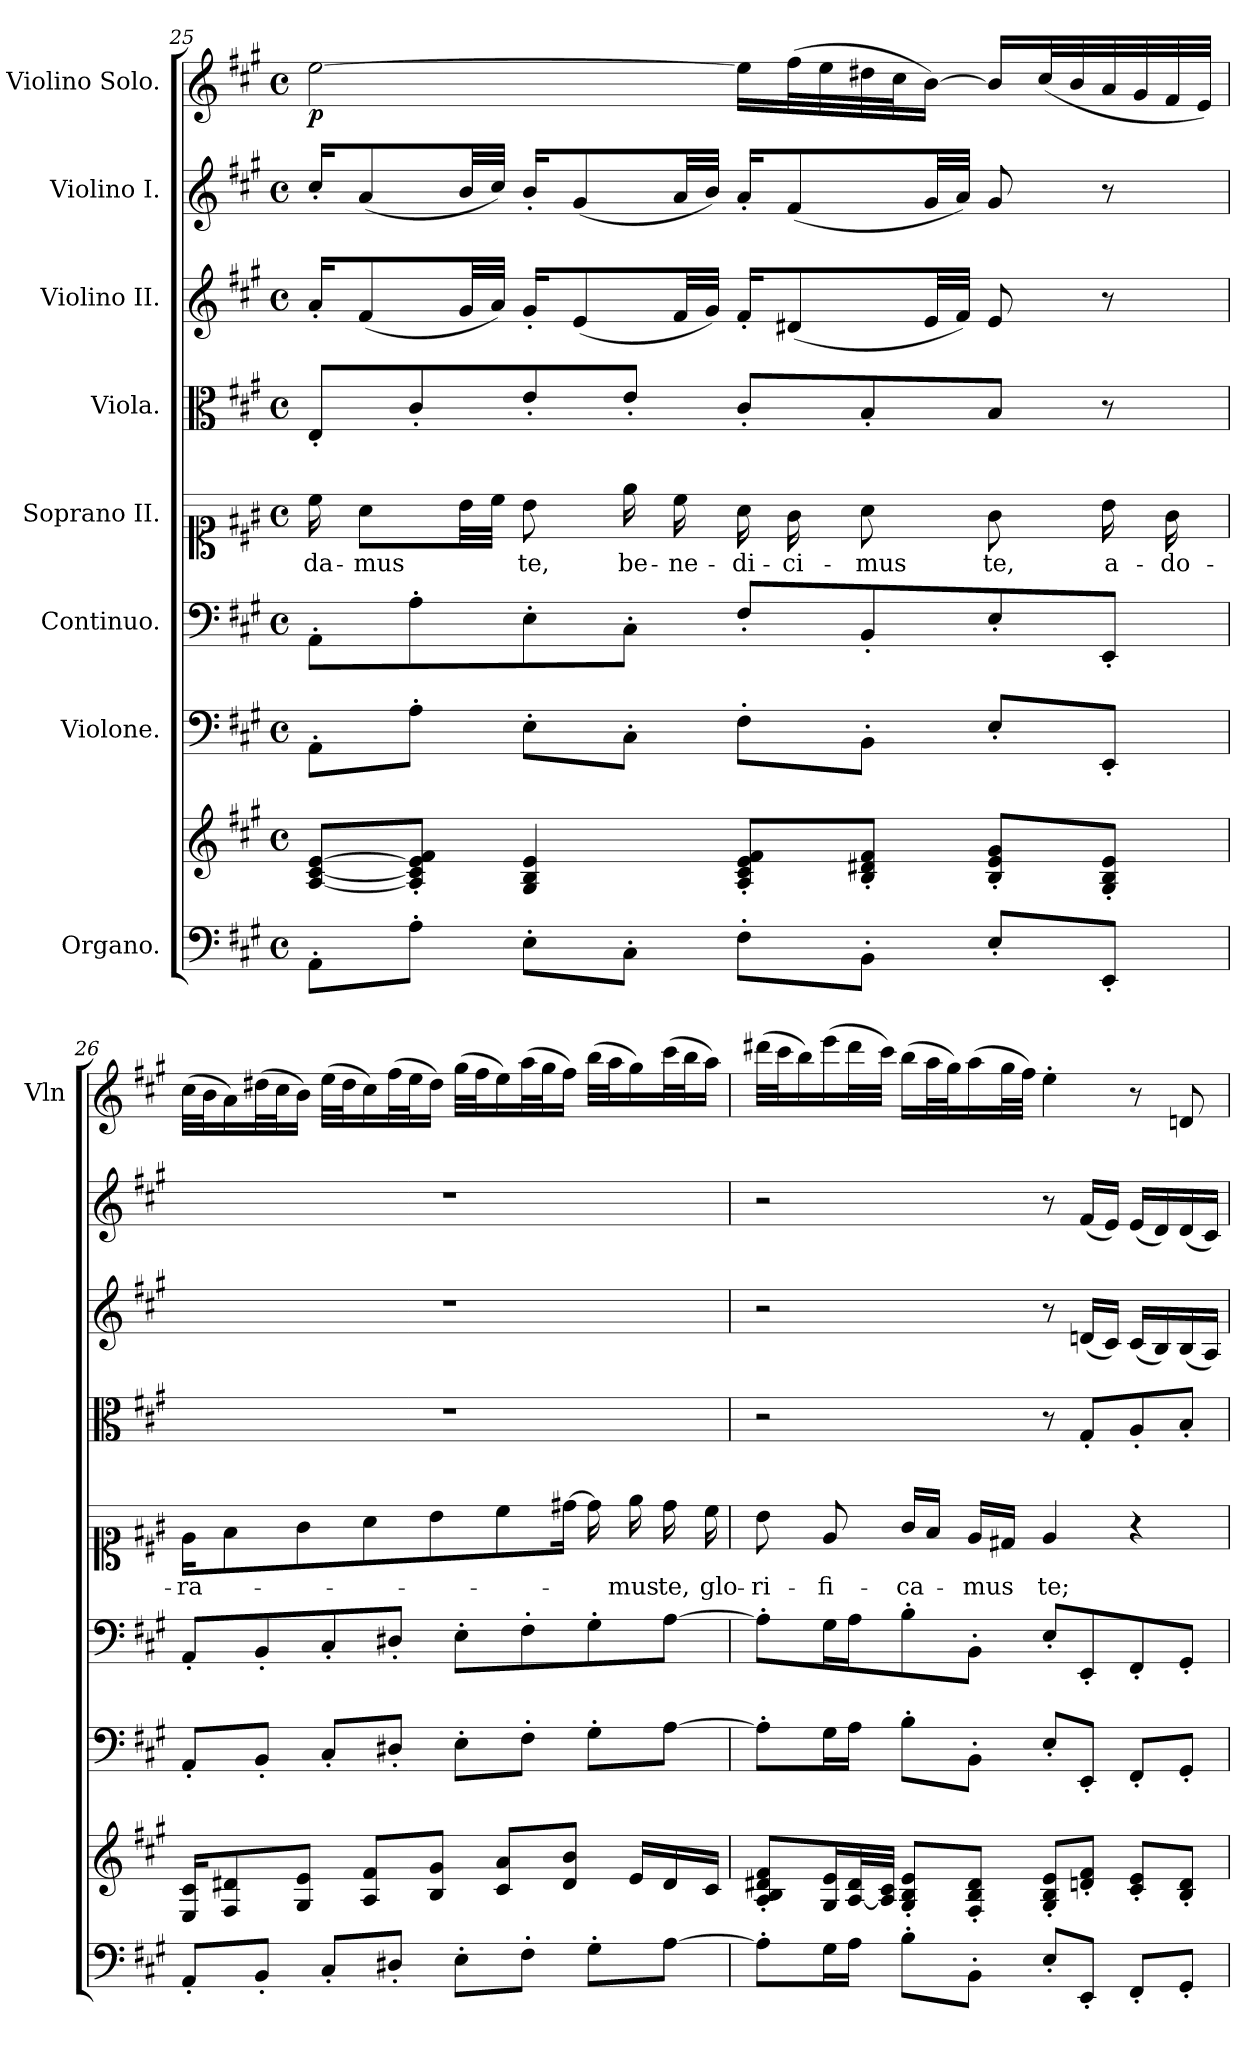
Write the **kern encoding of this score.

**kern	**kern	**dynam	**kern	**dynam	**kern	**dynam	**kern	**text	**kern	**dynam	**kern	**dynam	**kern	**dynam	**kern	**dynam
*part8	*part8	*part8	*part7	*part7	*part6	*part6	*part5	*part5	*part4	*part4	*part3	*part3	*part2	*part2	*part1	*part1
*staff9	*staff8	*staff8/9	*staff7	*staff7	*staff6	*staff6	*staff5	*staff5	*staff4	*staff4	*staff3	*staff3	*staff2	*staff2	*staff1	*staff1
*I"Organo.	*	*	*I"Violone.	*	*I"Continuo.	*	*I"Soprano II.	*	*I"Viola.	*	*I"Violino II.	*	*I"Violino I.	*	*I"Violino Solo.	*
*	*	*	*	*	*	*	*	*	*	*	*	*	*	*	*I'Vln	*
*clefF4	*clefG2	*	*clefF4	*	*clefF4	*	*clefC1	*	*clefC3	*	*clefG2	*	*clefG2	*	*clefG2	*
*	*	*	*ITrd7c12	*	*	*	*	*	*	*	*	*	*	*	*	*
*k[f#c#g#]	*k[f#c#g#]	*	*k[f#c#g#]	*	*k[f#c#g#]	*	*k[f#c#g#]	*	*k[f#c#g#]	*	*k[f#c#g#]	*	*k[f#c#g#]	*	*k[f#c#g#]	*
*M4/4	*M4/4	*	*M4/4	*	*M4/4	*	*M4/4	*	*M4/4	*	*M4/4	*	*M4/4	*	*M4/4	*
*met(c)	*met(c)	*	*met(c)	*	*met(c)	*	*met(c)	*	*met(c)	*	*met(c)	*	*met(c)	*	*met(c)	*
=25	=25	=25	=25	=25	=25	=25	=25	=25	=25	=25	=25	=25	=25	=25	=25	=25
!	!	!	!	!	!	!	!	!LO:LY:b	!	!	!	!	!	!	!	!LO:DY:b
8AA'\L	[8A/ [8c#/ [8e/L	.	8AAA'\L	.	8AA'\L	.	16cc#\	-da-	8E'/L	.	16a'/KL	.	16cc#'/KL	.	[2ee\	p
!	!	!	!	!	!	!	!	!LO:LY:b	!	!	!	!	!	!	!	!
.	.	.	.	.	.	.	8a\L	-mus	.	.	(8f#/	.	(8a/	.	.	.
8A'\J	8A]'/ 8c#]'/ 8e]'/ 8f#'/J	.	8AA'\J	.	8A'\	.	.	.	8c#'/	.	.	.	.	.	.	.
.	.	.	.	.	.	.	32b\LL	.	.	.	32g#/LL	.	32b/LL	.	.	.
.	.	.	.	.	.	.	32cc#\JJJ	.	.	.	32a/JJJ)	.	32cc#/JJJ)	.	.	.
!	!	!	!	!	!	!	!	!LO:LY:b	!	!	!	!	!	!	!	!
8E'\L	4G#/ 4B/ 4e/	.	8EE'\L	.	8E'\	.	8b\	te,	8e'/	.	16g#'/KL	.	16b'/KL	.	.	.
.	.	.	.	.	.	.	.	.	.	.	(8e/	.	(8g#/	.	.	.
!	!	!	!	!	!	!	!	!LO:LY:b	!	!	!	!	!	!	!	!
8C#'\J	.	.	8CC#'\J	.	8C#'\J	.	16ee\	be-	8e'/J	.	.	.	.	.	.	.
!	!	!	!	!	!	!	!	!LO:LY:b	!	!	!	!	!	!	!	!
.	.	.	.	.	.	.	16cc#\	-ne-	.	.	32f#/LL	.	32a/LL	.	.	.
.	.	.	.	.	.	.	.	.	.	.	32g#/JJJ)	.	32b/JJJ)	.	.	.
!	!	!	!	!	!	!	!	!LO:LY:b	!	!	!	!	!	!	!	!
8F#'\L	8A'/ 8c#'/ 8e'/ 8f#'/L	.	8FF#'\L	.	8F#'/L	.	16a\	-di-	8c#'/L	.	16f#'/KL	.	16a'/KL	.	16ee\LL]	.
!	!	!	!	!	!	!	!	!LO:LY:b	!	!	!	!	!	!	!	!LO:DY:b
.	.	.	.	.	.	.	16g#\	-ci-	.	.	(8d#X/	.	(8f#/	.	(32ff#\L	other-dynamics
.	.	.	.	.	.	.	.	.	.	.	.	.	.	.	32ee\	.
!	!	!	!	!	!	!	!	!LO:LY:b	!	!	!	!	!	!	!	!
8BB'\J	8B'/ 8d#X'/ 8f#'/J	.	8BBB'\J	.	8BB'/	.	8a\	-mus	8B'/	.	.	.	.	.	32dd#X\	.
.	.	.	.	.	.	.	.	.	.	.	.	.	.	.	32cc#\J	.
.	.	.	.	.	.	.	.	.	.	.	32e/LL	.	32g#/LL	.	[16b\JJ)	.
.	.	.	.	.	.	.	.	.	.	.	32f#/JJJ)	.	32a/JJJ)	.	.	.
!	!	!	!	!	!	!	!	!LO:LY:b	!	!	!	!	!	!	!	!
8E'/L	8B'/ 8e'/ 8g#'/L	.	8EE'/L	.	8E'/	.	8g#\	te,	8B/J	.	8e/	.	8g#/	.	16b/LL]	.
.	.	.	.	.	.	.	.	.	.	.	.	.	.	.	(32cc#/L	.
.	.	.	.	.	.	.	.	.	.	.	.	.	.	.	32b/	.
!	!	!	!	!	!	!	!	!LO:LY:b	!	!	!	!	!	!	!	!
8EE'/J	8G#'/ 8B'/ 8e'/J	.	8EEE'/J	.	8EE'/J	.	16b\	a-	8r	.	8r	.	8r	.	32a/	.
.	.	.	.	.	.	.	.	.	.	.	.	.	.	.	32g#/	.
!	!	!	!	!	!	!	!	!LO:LY:b	!	!	!	!	!	!	!	!
.	.	.	.	.	.	.	16g#\	-do-	.	.	.	.	.	.	32f#/	.
.	.	.	.	.	.	.	.	.	.	.	.	.	.	.	32e/JJJ)	.
!!LO:PB:g=z
=26	=26	=26	=26	=26	=26	=26	=26	=26	=26	=26	=26	=26	=26	=26	=26	=26
!	!	!	!	!	!	!	!	!LO:LY:b	!	!	!	!	!	!	!	!
8AA'/L	16E/ 16c#/KL	.	8AAA'/L	.	8AA'/L	.	16e\KL	-ra-	1r	.	1r	.	1r	.	(32cc#\LLL	.
.	.	.	.	.	.	.	.	.	.	.	.	.	.	.	32b\J	.
.	8F#/ 8d#X/	.	.	.	.	.	8f#\	.	.	.	.	.	.	.	16a\)	.
8BB'/J	.	.	8BBB'/J	.	8BB'/	.	.	.	.	.	.	.	.	.	(32dd#X\L	.
.	.	.	.	.	.	.	.	.	.	.	.	.	.	.	32cc#\J	.
.	8G#/ 8e/J	.	.	.	.	.	8g#\	.	.	.	.	.	.	.	16b\JJ)	.
8C#'/L	.	.	8CC#'/L	.	8C#'/	.	.	.	.	.	.	.	.	.	(32ee\LLL	.
.	.	.	.	.	.	.	.	.	.	.	.	.	.	.	32dd#\J	.
.	8A/ 8f#/L	.	.	.	.	.	8a\	.	.	.	.	.	.	.	16cc#\)	.
8D#X'/J	.	.	8DD#X'/J	.	8D#X'/J	.	.	.	.	.	.	.	.	.	(32ff#\L	.
.	.	.	.	.	.	.	.	.	.	.	.	.	.	.	32ee\J	.
.	8B/ 8g#/J	.	.	.	.	.	8b\	.	.	.	.	.	.	.	16dd#\JJ)	.
8E'\L	.	.	8EE'\L	.	8E'\L	.	.	.	.	.	.	.	.	.	(32gg#\LLL	.
.	.	.	.	.	.	.	.	.	.	.	.	.	.	.	32ff#\J	.
.	8c#/ 8a/L	.	.	.	.	.	8cc#\	.	.	.	.	.	.	.	16ee\)	.
8F#'\J	.	.	8FF#'\J	.	8F#'\	.	.	.	.	.	.	.	.	.	(32aa\L	.
.	.	.	.	.	.	.	.	.	.	.	.	.	.	.	32gg#\J	.
.	8d#/ 8b/J	.	.	.	.	.	[16dd#X\Jk	.	.	.	.	.	.	.	16ff#\JJ)	.
8G#'\L	.	.	8GG#'\L	.	8G#'\	.	16dd#\]	.	.	.	.	.	.	.	(32bb\LLL	.
.	.	.	.	.	.	.	.	.	.	.	.	.	.	.	32aa\J	.
!	!	!	!	!	!	!	!	!LO:LY:b	!	!	!	!	!	!	!	!
.	16e/LL	.	.	.	.	.	16ee\	-mus	.	.	.	.	.	.	16gg#\)	.
!	!	!	!	!	!	!	!	!LO:LY:b	!	!	!	!	!	!	!	!
[8A\J	16d#/	.	[8AA\J	.	[8A\J	.	16dd#\	te,	.	.	.	.	.	.	(32ccc#\L	.
.	.	.	.	.	.	.	.	.	.	.	.	.	.	.	32bb\J	.
!	!	!	!	!	!	!	!	!LO:LY:b	!	!	!	!	!	!	!	!
.	16c#/JJ	.	.	.	.	.	16cc#\	glo-	.	.	.	.	.	.	16aa\JJ)	.
=27	=27	=27	=27	=27	=27	=27	=27	=27	=27	=27	=27	=27	=27	=27	=27	=27
!	!	!	!	!	!	!	!	!LO:LY:b	!	!	!	!	!	!	!	!
8A'\L]	8A'/ 8B'/ 8d#X'/ 8f#'/L	.	8AA'\L]	.	8A'\L]	.	8b\	-ri-	2r	.	2r	.	2r	.	(32ddd#X\LLL	.
.	.	.	.	.	.	.	.	.	.	.	.	.	.	.	32ccc#\J	.
.	.	.	.	.	.	.	.	.	.	.	.	.	.	.	16bb\)	.
!	!	!	!	!	!	!	!	!LO:LY:b	!	!	!	!	!	!	!	!
16G#\L	16G#/ 16e/L	.	16GG#\L	.	16G#\L	.	8e/	-fi-	.	.	.	.	.	.	(16eee\	.
16A\JJ	[32A/ 32d#/L	.	16AA\JJ	.	16A\J	.	.	.	.	.	.	.	.	.	32ddd#\L	.
.	32A]/ 32c#/JJJ	.	.	.	.	.	.	.	.	.	.	.	.	.	32ccc#\JJJ)	.
!	!	!	!	!	!	!	!	!LO:LY:b	!	!	!	!	!	!	!	!
8B'\L	8G#'/ 8B'/ 8e'/L	.	8BB'\L	.	8B'\	.	16g#/LL	-ca-	.	.	.	.	.	.	(16bb\LL	.
.	.	.	.	.	.	.	16f#/JJ	.	.	.	.	.	.	.	32aa\L	.
.	.	.	.	.	.	.	.	.	.	.	.	.	.	.	32gg#\J)	.
!	!	!	!	!	!	!	!	!LO:LY:b	!	!	!	!	!	!	!	!
8BB'\J	8F#'/ 8B'/ 8d#'/J	.	8BBB'\J	.	8BB'\J	.	16e/LL	-mus	.	.	.	.	.	.	(16aa\	.
.	.	.	.	.	.	.	16d#X/JJ	.	.	.	.	.	.	.	32gg#\L	.
.	.	.	.	.	.	.	.	.	.	.	.	.	.	.	32ff#\JJJ)	.
!	!	!	!	!	!	!	!	!LO:LY:b	!	!	!	!	!	!	!	!
8E'/L	8G#'/ 8B'/ 8e'/L	.	8EE'/L	.	8E'/L	.	4e/	te;	8r	.	8r	.	8r	.	4ee'\	.
!	!	!LO:DY:b	!	!LO:DY:b	!	!LO:DY:a	!	!	!	!LO:DY:b	!	!LO:DY:b	!	!LO:DY:b	!	!
8EE'/J	8dn'/ 8f#'/J	other-dynamics	8EEE'/J	other-dynamics	8EE'/	other-dynamics	.	.	8G#'/L	other-dynamics	(16dn/LL	other-dynamics	(16f#/LL	other-dynamics	.	.
.	.	.	.	.	.	.	.	.	.	.	16c#/JJ)	.	16e/JJ)	.	.	.
8FF#'/L	8c#'/ 8e'/L	.	8FFF#'/L	.	8FF#'/	.	4r	.	8A'/	.	(16c#/LL	.	(16e/LL	.	8r	.
.	.	.	.	.	.	.	.	.	.	.	16B/)	.	16d/)	.	.	.
8GG#'/J	8B'/ 8d'/J	.	8GGG#'/J	.	8GG#'/J	.	.	.	8B'/J	.	(16B/	.	(16d/	.	8dn/	.
.	.	.	.	.	.	.	.	.	.	.	16A/JJ)	.	16c#/JJ)	.	.	.
=	=	=	=	=	=	=	=	=	=	=	=	=	=	=	=	=
*-	*-	*-	*-	*-	*-	*-	*-	*-	*-	*-	*-	*-	*-	*-	*-	*-
